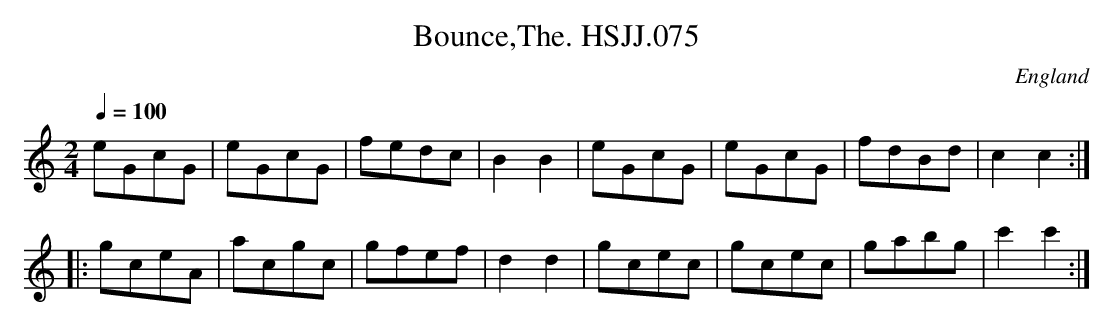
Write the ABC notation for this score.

X:1
T:Bounce,The. HSJJ.075
M:2/4
L:1/8
Q:1/4=100
O:England
K:C major
eGcG|eGcG|fedc|B2B2|eGcG|eGcG|fdBd|c2c2:|!
|:gceA|acgc|gfef|d2d2|gcec|gcec|gabg|c'2c'2:|
